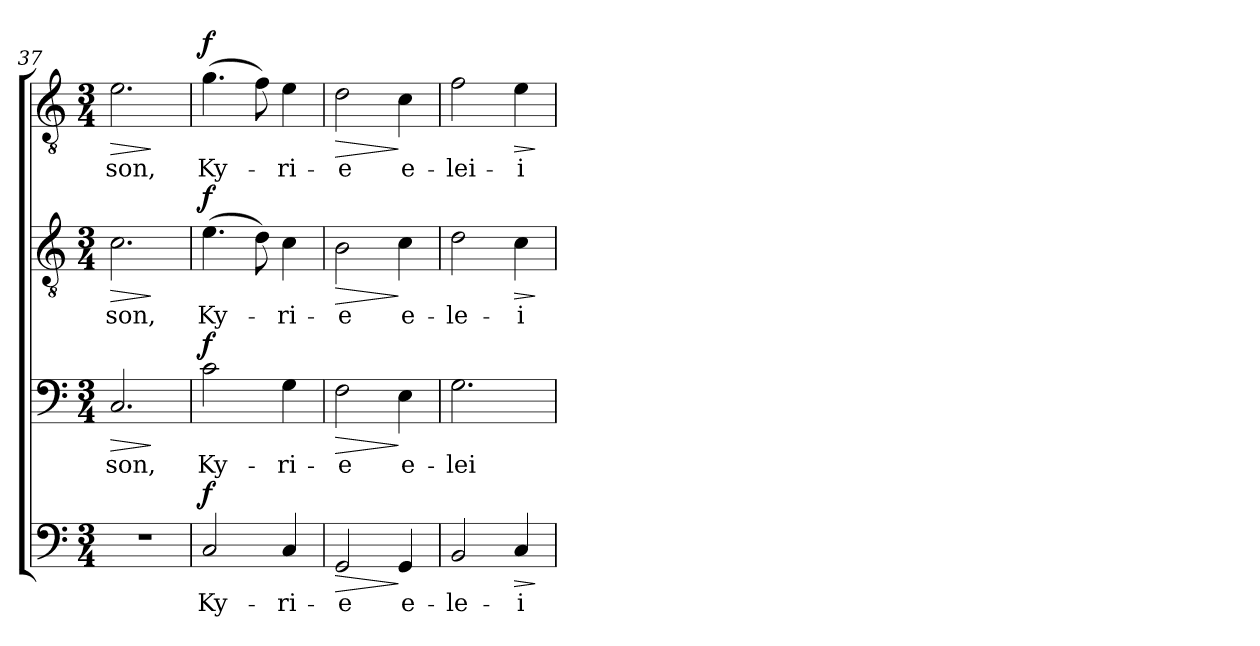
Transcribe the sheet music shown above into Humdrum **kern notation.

**kern	**text	**dynam	**kern	**text	**dynam	**kern	**text	**dynam	**kern	**text	**dynam
*part4	*part4	*part4	*part3	*part3	*part3	*part2	*part2	*part2	*part1	*part1	*part1
*staff4	*staff4	*staff4	*staff3	*staff3	*staff3	*staff2	*staff2	*staff2	*staff1	*staff1	*staff1
*clefF4	*	*	*clefF4	*	*	*clefGv2	*	*	*clefGv2	*	*
*k[]	*	*	*k[]	*	*	*k[]	*	*	*k[]	*	*
*C:	*	*	*C:	*	*	*C:	*	*	*C:	*	*
*M3/4	*	*	*M3/4	*	*	*M3/4	*	*	*M3/4	*	*
=37	=37	=37	=37	=37	=37	=37	=37	=37	=37	=37	=37
!	!	!	!	!LO:LY:b	!LO:HP:b	!	!LO:LY:b	!LO:HP:b	!	!LO:LY:b	!LO:HP:b
2.r	.	.	2.C/	-son,	>	2.c\	-son,	>	2.e\	-son,	>
.	.	.	.	.	]	.	.	]	.	.	]
=38	=38	=38	=38	=38	=38	=38	=38	=38	=38	=38	=38
!	!LO:LY:b	!LO:DY:a	!	!LO:LY:b	!LO:DY:a	!	!LO:LY:b	!LO:DY:a	!	!LO:LY:b	!LO:DY:a
2C/	Ky-	f	2c\	Ky-	f	(>4.e\	Ky-	f	(>4.g\	Ky-	f
.	.	.	.	.	.	8d\)	.	.	8f\)	.	.
!	!LO:LY:b	!	!	!LO:LY:b	!	!	!LO:LY:b	!	!	!LO:LY:b	!
4C/	-ri-	.	4G\	-ri-	.	4c\	-ri-	.	4e\	-ri-	.
!!LO:LB:g=z
=39	=39	=39	=39	=39	=39	=39	=39	=39	=39	=39	=39
!	!LO:LY:b	!LO:HP:b	!	!LO:LY:b	!LO:HP:b	!	!LO:LY:b	!LO:HP:b	!	!LO:LY:b	!LO:HP:b
2GG/	-e	>	2F\	-e	>	2B\	-e	>	2d\	-e	>
!	!LO:LY:b	!	!	!LO:LY:b	!	!	!LO:LY:b	!	!	!LO:LY:b	!
4GG/	e-	]	4E\	e-	]	4c\	e-	]	4c\	e-	]
=40	=40	=40	=40	=40	=40	=40	=40	=40	=40	=40	=40
!	!LO:LY:b	!	!	!LO:LY:b	!	!	!LO:LY:b	!	!	!LO:LY:b	!
2BB/	-le-	.	2.G\	-lei-	.	2d\	-le-	.	2f\	-lei-	.
!	!LO:LY:b	!LO:HP:b	!	!	!	!	!LO:LY:b	!LO:HP:b	!	!LO:LY:b	!LO:HP:b
4C/	-i-	>	.	.	.	4c\	-i-	>	4e\	-i-	>
.	.	]	.	.	.	.	.	]	.	.	]
=	=	=	=	=	=	=	=	=	=	=	=
*-	*-	*-	*-	*-	*-	*-	*-	*-	*-	*-	*-
